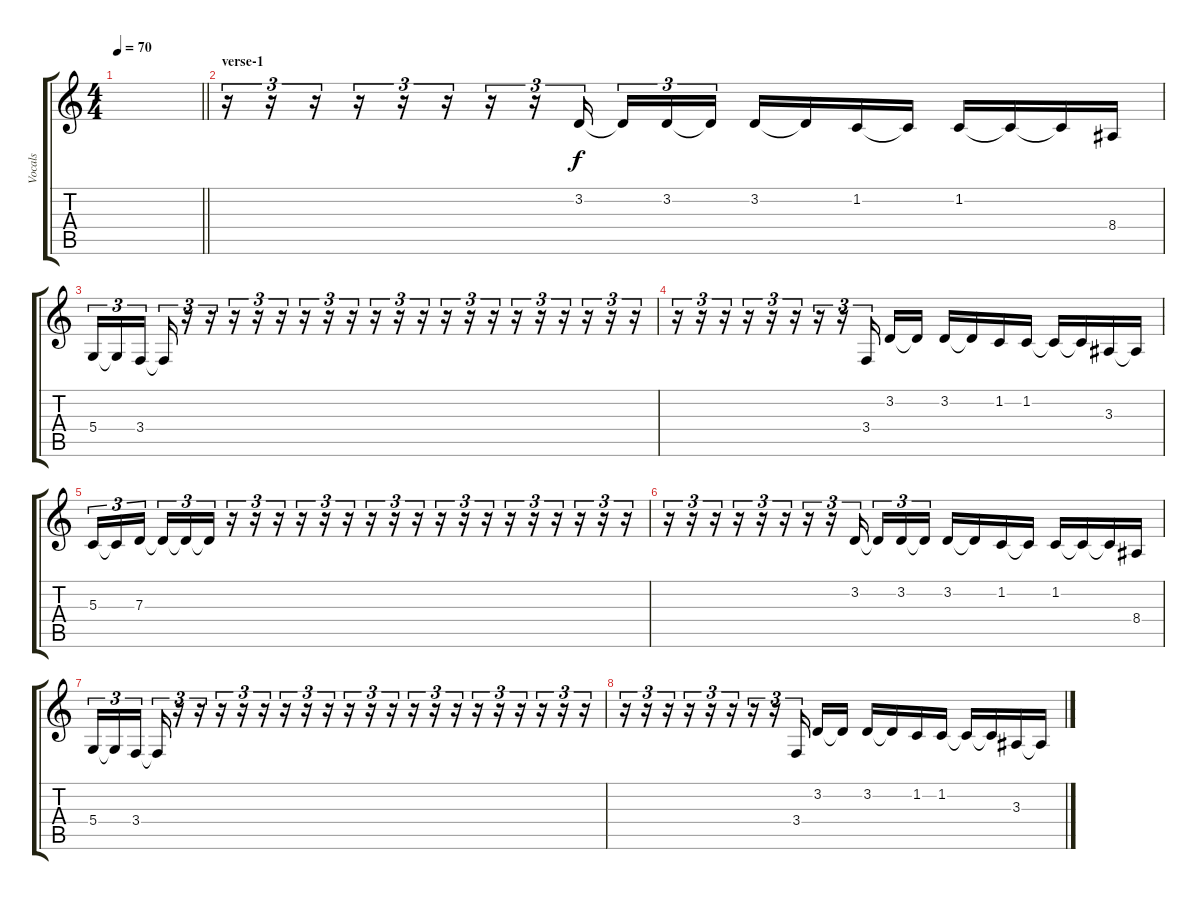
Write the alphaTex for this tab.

\track ("Vocals" "Vocals") {instrument lead6voice}
\staff {score tabs}
\tuning (E4 B3 G3 D3 A2 E2) {hide}
\ts (4 4)
\tempo 70
\clef g2
\barLineRight lightlight
\ks c
|
\section ("" "verse-1")
r.16{tu (3 2)} r.16{tu (3 2)} r.16{tu (3 2)} r.16{tu (3 2)} r.16{tu (3 2)} r.16{tu (3 2)} r.16{tu (3 2)} r.16{tu (3 2)} 3.2.16{tu (3 2)} 3.2{t}.16{tu (3 2)} 3.2.16{tu (3 2)} 3.2{t}.16{tu (3 2)} 3.2.16 3.2{t}.16 1.2.16 1.2{t}.16 1.2.16 1.2{t}.16 1.2{t}.16 8.4.16 |
5.4.16{tu (3 2)} 5.4{t}.16{tu (3 2)} 3.4.16{tu (3 2)} 3.4{t}.16{tu (3 2)} r.16{tu (3 2)} r.16{tu (3 2)} r.16{tu (3 2)} r.16{tu (3 2)} r.16{tu (3 2)} r.16{tu (3 2)} r.16{tu (3 2)} r.16{tu (3 2)} r.16{tu (3 2)} r.16{tu (3 2)} r.16{tu (3 2)} r.16{tu (3 2)} r.16{tu (3 2)} r.16{tu (3 2)} r.16{tu (3 2)} r.16{tu (3 2)} r.16{tu (3 2)} r.16{tu (3 2)} r.16{tu (3 2)} r.16{tu (3 2)} |
r.16{tu (3 2)} r.16{tu (3 2)} r.16{tu (3 2)} r.16{tu (3 2)} r.16{tu (3 2)} r.16{tu (3 2)} r.16{tu (3 2)} r.16{tu (3 2)} 3.4.16{tu (3 2)} 3.2.16 3.2{t}.16 3.2.16 3.2{t}.16 1.2.16 1.2.16 1.2{t}.16 1.2{t}.16 3.3.16 3.3{t}.16 |
5.3.16{tu (3 2)} 5.3{t}.16{tu (3 2)} 7.3.16{tu (3 2)} 7.3{t}.16{tu (3 2)} 7.3{t}.16{tu (3 2)} 7.3{t}.16{tu (3 2)} r.16{tu (3 2)} r.16{tu (3 2)} r.16{tu (3 2)} r.16{tu (3 2)} r.16{tu (3 2)} r.16{tu (3 2)} r.16{tu (3 2)} r.16{tu (3 2)} r.16{tu (3 2)} r.16{tu (3 2)} r.16{tu (3 2)} r.16{tu (3 2)} r.16{tu (3 2)} r.16{tu (3 2)} r.16{tu (3 2)} r.16{tu (3 2)} r.16{tu (3 2)} r.16{tu (3 2)} |
r.16{tu (3 2)} r.16{tu (3 2)} r.16{tu (3 2)} r.16{tu (3 2)} r.16{tu (3 2)} r.16{tu (3 2)} r.16{tu (3 2)} r.16{tu (3 2)} 3.2.16{tu (3 2)} 3.2{t}.16{tu (3 2)} 3.2.16{tu (3 2)} 3.2{t}.16{tu (3 2)} 3.2.16 3.2{t}.16 1.2.16 1.2{t}.16 1.2.16 1.2{t}.16 1.2{t}.16 8.4.16 |
5.4.16{tu (3 2)} 5.4{t}.16{tu (3 2)} 3.4.16{tu (3 2)} 3.4{t}.16{tu (3 2)} r.16{tu (3 2)} r.16{tu (3 2)} r.16{tu (3 2)} r.16{tu (3 2)} r.16{tu (3 2)} r.16{tu (3 2)} r.16{tu (3 2)} r.16{tu (3 2)} r.16{tu (3 2)} r.16{tu (3 2)} r.16{tu (3 2)} r.16{tu (3 2)} r.16{tu (3 2)} r.16{tu (3 2)} r.16{tu (3 2)} r.16{tu (3 2)} r.16{tu (3 2)} r.16{tu (3 2)} r.16{tu (3 2)} r.16{tu (3 2)} |
r.16{tu (3 2)} r.16{tu (3 2)} r.16{tu (3 2)} r.16{tu (3 2)} r.16{tu (3 2)} r.16{tu (3 2)} r.16{tu (3 2)} r.16{tu (3 2)} 3.4.16{tu (3 2)} 3.2.16 3.2{t}.16 3.2.16 3.2{t}.16 1.2.16 1.2.16 1.2{t}.16 1.2{t}.16 3.3.16 3.3{t}.16
